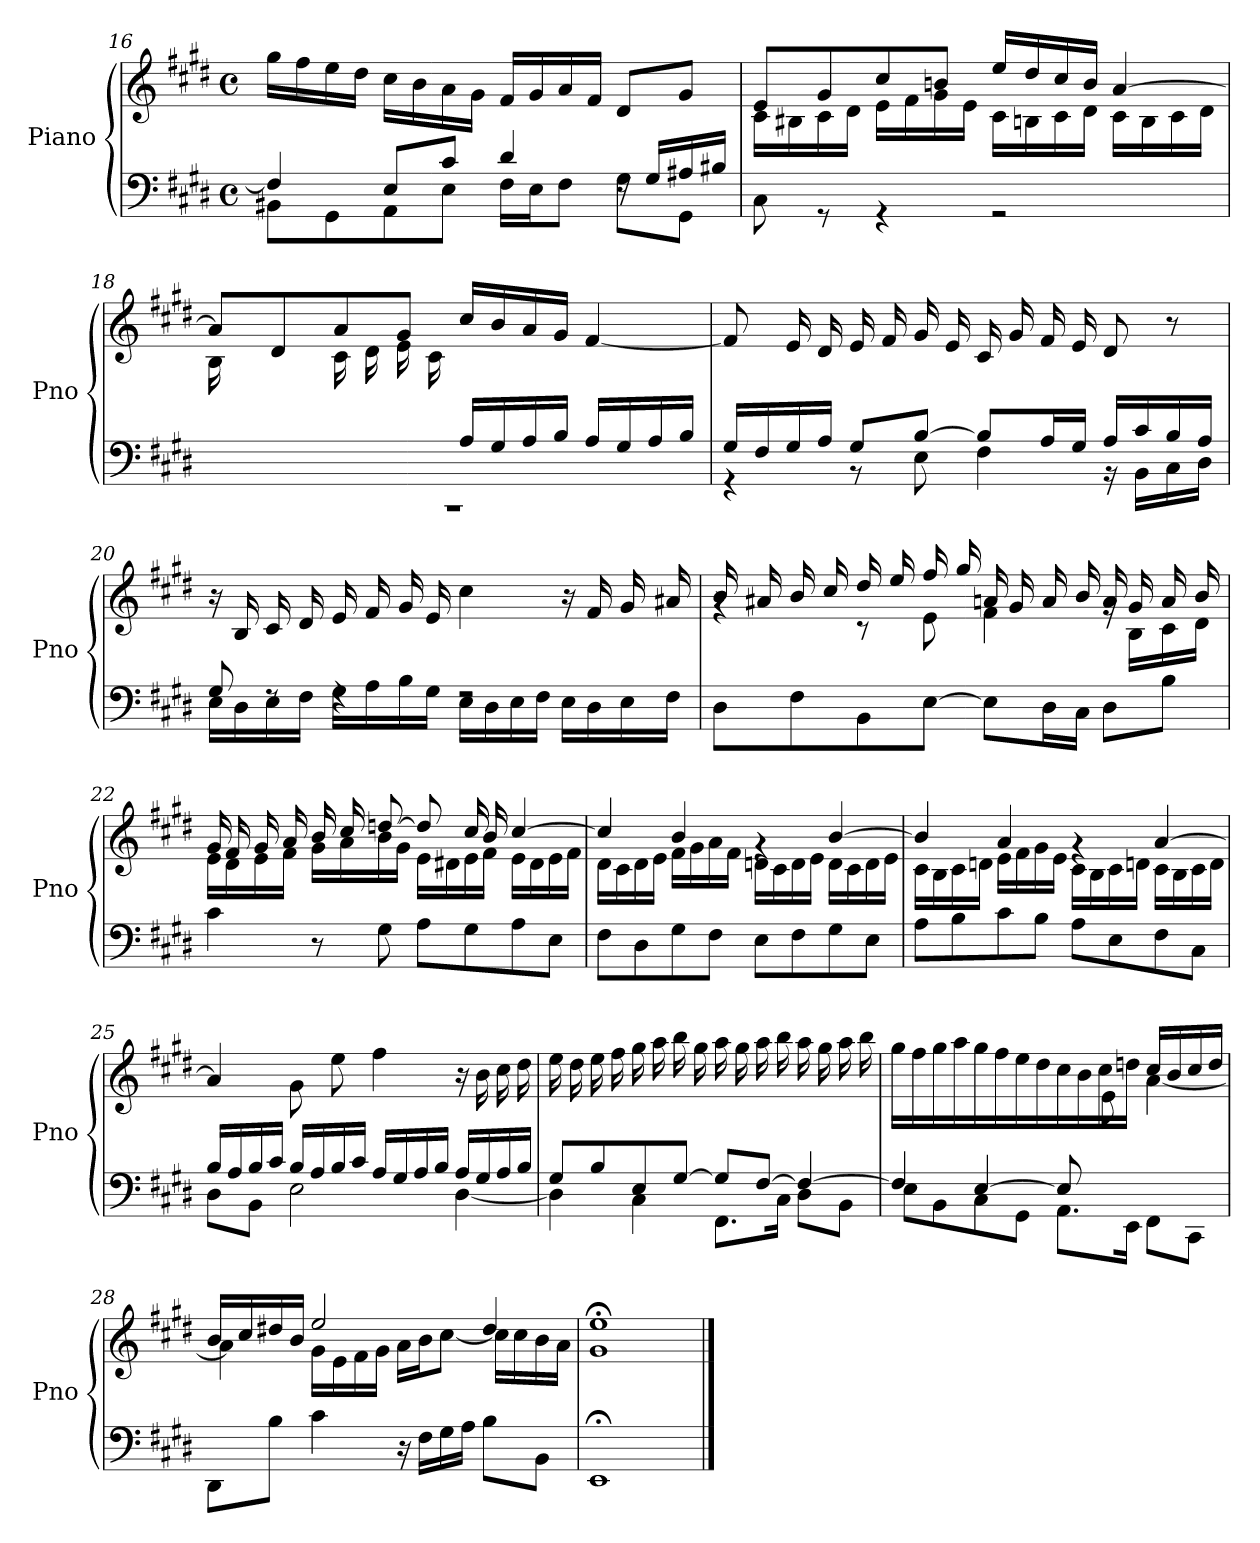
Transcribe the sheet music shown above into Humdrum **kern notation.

**kern	**kern
*part1	*part1
*staff2	*staff1
*I"Piano	*
*I'Pno	*
!!LO:LB:g=z
*clefF4	*clefG2
*k[f#c#g#d#]	*k[f#c#g#d#]
*M4/4	*M4/4
*met(c)	*met(c)
=16	=16
*^	*
4F#/]	8BB#X\L	16gg#\LL
.	.	16ff#\
.	8GG#\	16ee\
.	.	16dd#\JJ
8E/L	8AA\	16cc#\LL
.	.	16b\
8c#/J	8E\J	16a\
.	.	16g#\JJ
4d#/	16F#\LL	16f#/LL
.	16E\J	16g#/
.	8F#\J	16a/
.	.	16f#/JJ
16rF	8G#\L	8d#/L
16G#/LL	.	.
16A#X/	8GG#\J	8g#/J
16B#X/JJ	.	.
*v	*v	*
=17	=17
*	*^
8C#\	8e/L	16c#\LL
.	.	16B#X\
8rGG	8g#/	16c#\
.	.	16d#\JJ
4rGG	8cc#/	16e\LL
.	.	16f#\
.	8bn/J	16g#\
.	.	16e\JJ
2rGG	16ee/LL	16c#\LL
.	16dd#/	16Bn\
.	16cc#/	16c#\
.	16b/JJ	16d#\JJ
.	[4a/	16c#\LL
.	.	16B\
.	.	16c#\
.	.	16d#\JJ
!!LO:LB:g=z	!!
=18	=18	=18
*^	*	*
1rCC	16ryy	8a/L]	16B\LL
.	16G#/	.	8.ryy
.	16A/	8d#/	.
.	16B/JJ	.	.
.	4ryy	8a/	16c#\LL
.	.	.	16d#\
.	.	8g#/J	16e\
.	.	.	16c#\JJ
.	16A/LL	16cc#/LL	2ryy
.	16G#/	16b/	.
.	16A/	16a/	.
.	16B/JJ	16g#/JJ	.
.	16A/LL	[4f#/	.
.	16G#/	.	.
.	16A/	.	.
.	16B/JJ	.	.
*	*	*v	*v
!!LO:LB:g=z
=19	=19	=19
16G#/LL	4r	8f#/L]
16F#/	.	.
16G#/	.	16e/L
16A/JJ	.	16d#/JJ
8G#/L	8r	16e/LL
.	.	16f#/
[8B/J	8E\	16g#/
.	.	16e/JJ
8B/L]	4F#\	16c#/LL
.	.	16g#/
16A/L	.	16f#/
16G#/JJ	.	16e/JJ
16A/LL	16r	8d#/
16c#/	16BB\LL	.
16B/	16C#\	8r
16A/JJ	16D#\JJ	.
=20	=20	=20
8G#/	16E\LL	16r
.	16D#\	16B/LL
8rF	16E\	16c#/
.	16F#\JJ	16d#/JJ
4rF	16G#\LL	16e/LL
.	16A\	16f#/
.	16B\	16g#/
.	16G#\JJ	16e/JJ
2rF	16E\LL	4cc#\
.	16D#\	.
.	16E\	.
.	16F#\JJ	.
.	16E\LL	16r
.	16D#\	16f#/LL
.	16E\	16g#/
.	16F#\JJ	16a#X/JJ
*v	*v	*
!!LO:LB:g=z
=21	=21
*	*^
8D#\L	16b/LL	4rg
.	16a#X/	.
8F#\	16b/	.
.	16cc#/JJ	.
8BB\	16dd#/LL	8r
.	16ee/	.
[8E\J	16ff#/	8e\
.	16gg#/JJ	.
8E\L]	16an/LL	4f#\
.	16g#/	.
16D#\L	16a/	.
16C#\JJ	16b/JJ	.
8D#\L	16a/LL	16rg
.	16g#/	16B\LL
8B\J	16a/	16c#\
.	16b/JJ	16d#\JJ
!!LO:PB:g=z	!!
=22	=22	=22
4c#\	16g#/LL	16e\LL
.	16f#/	16d#\
.	16g#/	16e\
.	16a/JJ	16f#\JJ
8r	16b/LL	16g#\LL
.	16cc#/J	16a\
8G#\	[8ddn/J	16b\
.	.	16g#\JJ
8A\L	8dd/L]	16e\LL
.	.	16d#X\
8G#\	16cc#/L	16e\
.	16b/JJ	16f#\JJ
8A\	[4cc#/	16e\LL
.	.	16d#\
8E\J	.	16e\
.	.	16f#\JJ
=23	=23	=23
8F#\L	4cc#/]	16d#\LL
.	.	16c#\
8D#\	.	16d#\
.	.	16e\JJ
8G#\	4b/	16f#\LL
.	.	16g#\
8F#\J	.	16a\
.	.	16f#\JJ
8E\L	4rg	16dn\LL
.	.	16c#\
8F#\	.	16d\
.	.	16e\JJ
8G#\	[4b/	16d\LL
.	.	16c#\
8E\J	.	16d\
.	.	16e\JJ
!!LO:LB:g=z	!!
=24	=24	=24
8A\L	4b/]	16c#\LL
.	.	16B\
8B\	.	16c#\
.	.	16dn\JJ
8c#\	4a/	16e\LL
.	.	16f#\
8B\J	.	16g#\
.	.	16e\JJ
8A\L	4rg	16c#\LL
.	.	16B\
8E\	.	16c#\
.	.	16dn\JJ
8F#\	[4a/	16c#\LL
.	.	16B\
8C#\J	.	16c#\
.	.	16d\JJ
*	*v	*v
!!LO:LB:g=z
=25	=25
*^	*
16B/LL	8D#\L	4a/]
16A/	.	.
16B/	8BB\J	.
16c#/JJ	.	.
16B/LL	2E\	8g#\L
16A/	.	.
16B/	.	8ee\J
16c#/JJ	.	.
16A/LL	.	4ff#\
16G#/	.	.
16A/	.	.
16B/JJ	.	.
16A/LL	[4D#\	16r
16G#/	.	16b\LL
16A/	.	16cc#\
16B/JJ	.	16dd#\JJ
=26	=26	=26
8G#/L	4D#\]	16ee\LL
.	.	16dd#\
8B/	.	16ee\
.	.	16ff#\JJ
8E/	4C#\	16gg#\LL
.	.	16aa\
[8G#/J	.	16bb\
.	.	16gg#\JJ
8G#/L]	8.FF#\L	16aa\LL
.	.	16gg#\
[8F#/J	.	16aa\
.	16C#\Jk	16bb\JJ
4F#/_	8D#\L	16aa\LL
.	.	16gg#\
.	8BB\J	16aa\
.	.	16bb\JJ
!!LO:LB:g=z
=27	=27	=27
*	*	*^
4F#/]	8E\L	16gg#\LL	8ryy
.	.	16ff#\	.
*	*	*v	*v
.	8BB\	16gg#\
.	.	16aa\JJ
[4E/	8C#\	16gg#\LL
.	.	16ff#\
.	8GG#\J	16ee\
.	.	16dd#\JJ
8E/L]	8.AA\L	16cc#/LL
.	.	16b/
*	*	*^
4.ryy	.	16cc#/	8e\J
.	16EE\Jk	16ddn/JJ	.
.	8FF#\L	16cc#/LL	[4a\
.	.	16b/	.
.	8CC#\J	16cc#/	.
.	.	16dd/JJ	.
=28	=28	=28	=28
*	*	*	*^
4ryy	8DD#\L	16b/LL	4ryy	4a\]
.	.	16cc#/	.	.
.	8B\J	16dd#X/	.	.
.	.	16b/JJ	.	.
4c#\	2.ryy	2ee/	16g#\LL	2.ryy
.	.	.	16e\	.
.	.	.	16f#\	.
.	.	.	16g#\JJ	.
16r	.	.	16a\LL	.
16F#\LL	.	.	16b\J	.
16G#\	.	.	[8cc#\J	.
16A\JJ	.	.	.	.
8B\L	.	4dd#/	16cc#\LL]	.
.	.	.	16cc#\	.
8BB\J	.	.	16b\	.
.	.	.	16a\JJ	.
*v	*v	*	*	*
*	*v	*v	*v
=29	=29
1EE;	1g#;< 1ee;<
==	==
*-	*-
